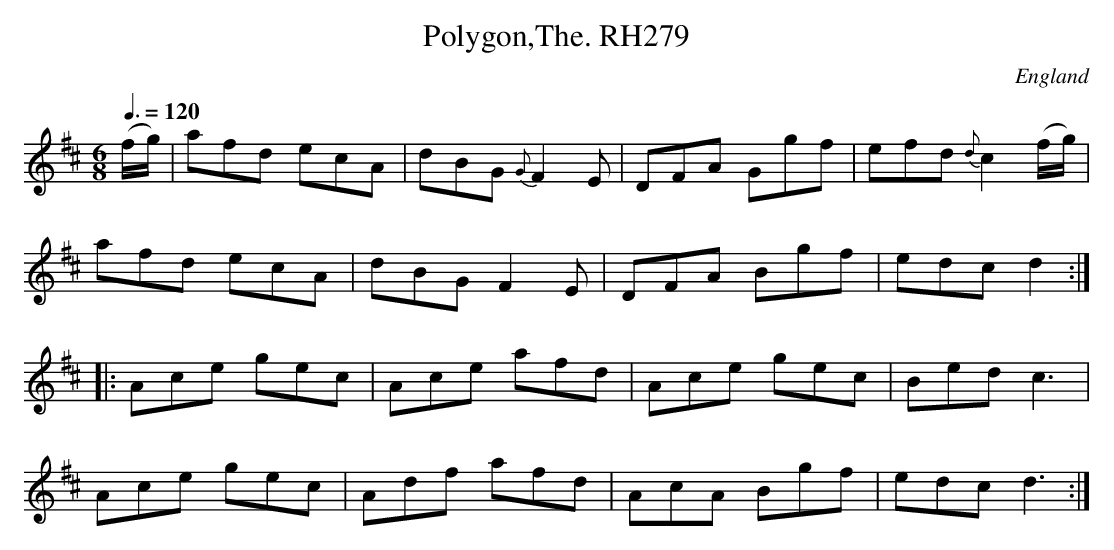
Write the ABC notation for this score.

X:1
T:Polygon,The. RH279
L:1/8
M:6/8
O:England
Q:3/8=120
K:D
(f/g/)|afd ecA|dBG {G}F2E|\
DFA Ggf|efd {d}c2(f/g/)|!
afd ecA|dBG F2E|DFA Bgf|edc d2:|!
|:Ace gec|Ace afd|Ace gec|Bed c3|!
Ace gec|Adf afd|AcA Bgf|edc d3:|
